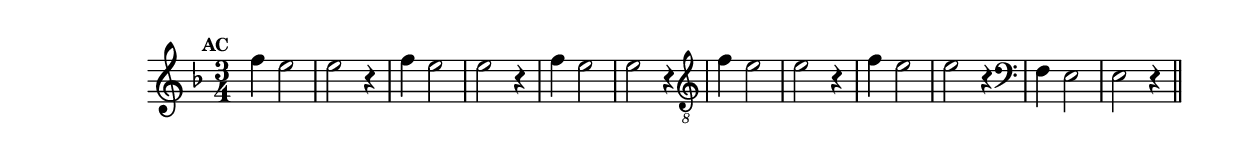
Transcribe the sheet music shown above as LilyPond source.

%% -*- coding: utf-8 -*-
\version "2.12.1"

%% \header { texidoc="Perguntas e Respostas"}

\relative c'' {

  \override Staff.TimeSignature #'style = #'()
  \time 3/4 
  \override Score.BarNumber #'transparent = ##t
  \override Score.RehearsalMark #'font-size = #-2
  \override Score.BarNumber #'transparent = ##t
  \set Score.markFormatter = #format-mark-numbers
  \key d \minor

  \mark 28

  %% CAVAQUINHO - BANJO
  \tag #'cv {
    f4 e2 | e r4 
  }

  %% BANDOLIM
  \tag #'bd {
    f4 e2 | e r4 
  }

  %% VIOLA
  \tag #'va {
    f4 e2 | e r4 
  }

  %% VIOLÃO TENOR
  \tag #'vt {
    \clef "G_8"
    f,4 e2 | e r4 
  }

  %% VIOLÃO
  \tag #'vi {
    \clef "G_8"
    f4 e2 | e r4 
  }

  %% BAIXO - BAIXOLÃO
  \tag #'bx {
    \clef bass
    f,4 e2 | e r4 
  }


  %% END DOCUMENT
  \bar "||"
}
